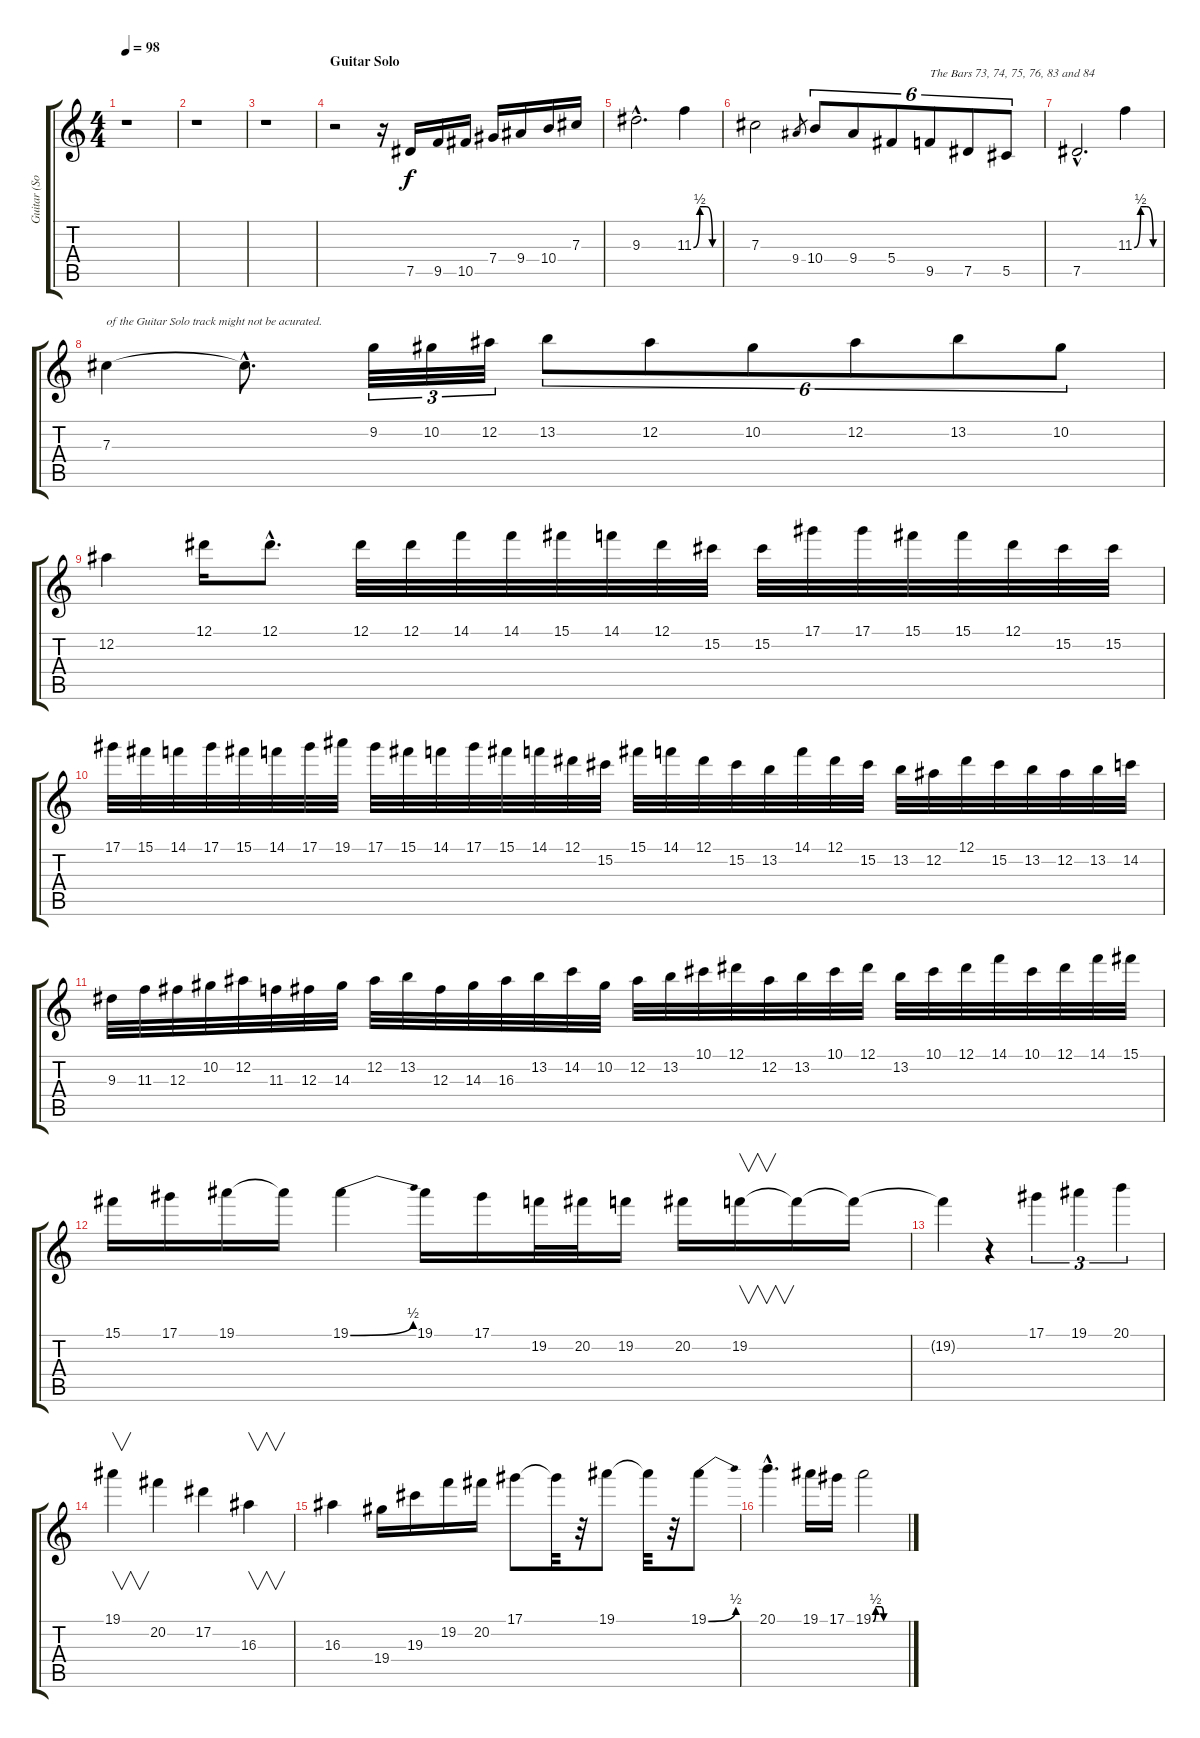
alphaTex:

\track ("Guitar (Solo)" "Guitar (So") {instrument distortionguitar}
\staff {score tabs}
\tuning (Eb4 Bb3 Gb3 Db3 Ab2 Eb2) {hide}
\ts (4 4)
\tempo 98
\clef g2
\ks c
r.1{dy f} |
r.1 |
r.1 |
\section ("" "Guitar Solo")
r.2 r.16 7.5.16 9.5.16 10.5.16 7.4.16 9.4.16 10.4.16 7.3.16 |
9.3{hac}.2{d} 11.3{be (custom 0 0 15 2 30 2 45 0 60 0)}.4 |
7.3.2 9.4.8{gr} 10.4.8{tu (6 4)} 9.4.8{tu (6 4)} 5.4.8{tu (6 4)} 9.5.8{tu (6 4) txt "The Bars 73, 74, 75, 76, 83 and 84"} 7.5.8{tu (6 4)} 5.5.8{tu (6 4)} |
7.5{hac}.2{d} 11.3{be (custom 0 0 15 2 30 2 45 0 60 0)}.4 |
7.3.4{txt "of the Guitar Solo track might not be acurated."} 7.3{hac t}.8{d} 9.2.32{tu (3 2)} 10.2.32{tu (3 2)} 12.2.32{tu (3 2)} 13.2.8{tu (6 4)} 12.2.8{tu (6 4)} 10.2.8{tu (6 4)} 12.2.8{tu (6 4)} 13.2.8{tu (6 4)} 10.2.8{tu (6 4)} |
12.2.4 12.1.16 12.1{hac}.8{d} 12.1.32 12.1.32 14.1.32 14.1.32 15.1.32 14.1.32 12.1.32 15.2.32 15.2.32 17.1.32 17.1.32 15.1.32 15.1.32 12.1.32 15.2.32 15.2.32 |
17.1.32 15.1.32 14.1.32 17.1.32 15.1.32 14.1.32 17.1.32 19.1.32 17.1.32 15.1.32 14.1.32 17.1.32 15.1.32 14.1.32 12.1.32 15.2.32 15.1.32 14.1.32 12.1.32 15.2.32 13.2.32 14.1.32 12.1.32 15.2.32 13.2.32 12.2.32 12.1.32 15.2.32 13.2.32 12.2.32 13.2.32 14.2.32 |
9.3.32 11.3.32 12.3.32 10.2.32 12.2.32 11.3.32 12.3.32 14.3.32 12.2.32 13.2.32 12.3.32 14.3.32 16.3.32 13.2.32 14.2.32 10.2.32 12.2.32 13.2.32 10.1.32 12.1.32 12.2.32 13.2.32 10.1.32 12.1.32 13.2.32 10.1.32 12.1.32 14.1.32 10.1.32 12.1.32 14.1.32 15.1.32 |
15.1.16 17.1.16 19.1.16 19.1{t}.16 19.1{be (bend 0 0 60 2)}.4 19.1.16 17.1.16 19.2.32 20.2.32 19.2.16 20.2.16 19.2.16{v} 19.2{t}.16 19.2{t}.16 |
19.2{t}.4 r.4 17.1.4{tu (3 2)} 19.1.4{tu (3 2)} 20.1.4{tu (3 2)} |
19.1.4{v} 20.2.4 17.2.4 16.3.4{v} |
16.3.4 19.4.16 19.3.16 19.2.16 20.2.16 17.1.8 17.1{t}.32 r.32 19.1.8 19.1{t}.32 r.32 19.1{be (bend 0 0 60 2)}.8 |
20.1{hac}.4{d} 19.1.16 17.1.16 19.1{be (custom 0 0 5 2 15 2 20 0 45 0 60 0)}.2
